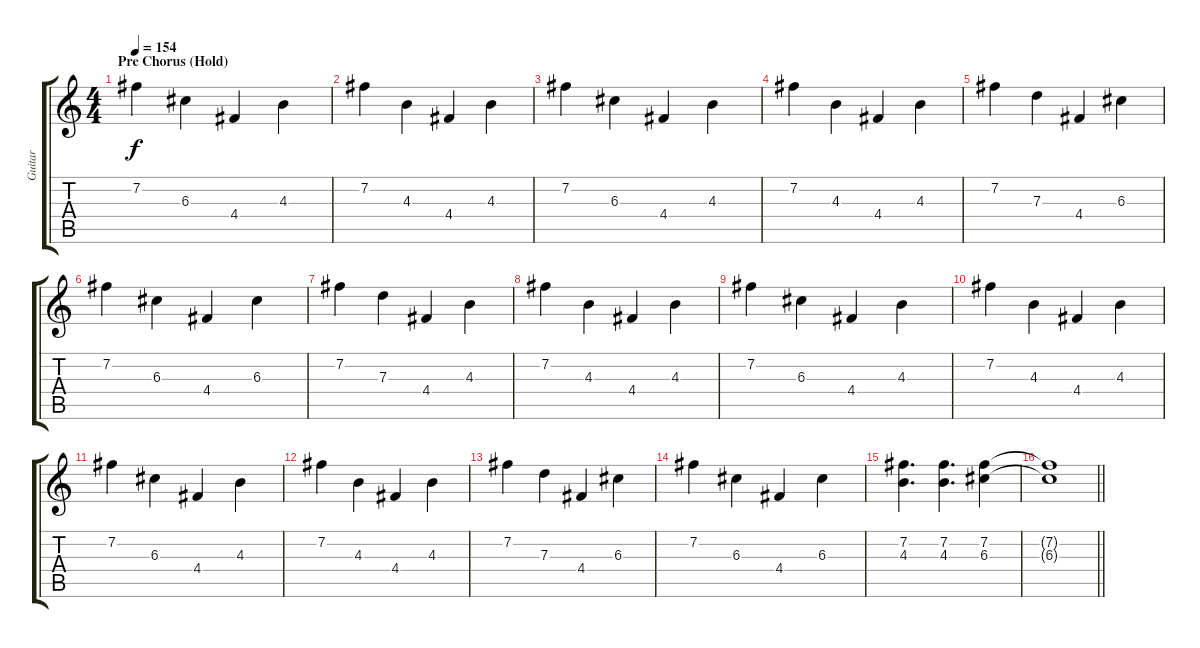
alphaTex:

\track ("Guitar" "Guitar") {instrument electricguitarjazz}
\staff {score tabs}
\tuning (E4 B3 G3 D3 A2 E2) {hide}
\ts (4 4)
\section ("" "Pre Chorus (Hold)")
\tempo 154
\clef g2
\ks c
7.2.4{dy f} 6.3.4 4.4.4 4.3.4 |
7.2.4 4.3.4 4.4.4 4.3.4 |
7.2.4 6.3.4 4.4.4 4.3.4 |
7.2.4 4.3.4 4.4.4 4.3.4 |
7.2.4 7.3.4 4.4.4 6.3.4 |
7.2.4 6.3.4 4.4.4 6.3.4 |
7.2.4 7.3.4 4.4.4 4.3.4 |
7.2.4 4.3.4 4.4.4 4.3.4 |
7.2.4 6.3.4 4.4.4 4.3.4 |
7.2.4 4.3.4 4.4.4 4.3.4 |
7.2.4 6.3.4 4.4.4 4.3.4 |
7.2.4 4.3.4 4.4.4 4.3.4 |
7.2.4 7.3.4 4.4.4 6.3.4 |
7.2.4 6.3.4 4.4.4 6.3.4 |
(7.2 4.3).4{d} (7.2 4.3).4{d} (7.2 6.3).4 |
\barLineRight lightlight
(7.2{t} 6.3{t}).1
